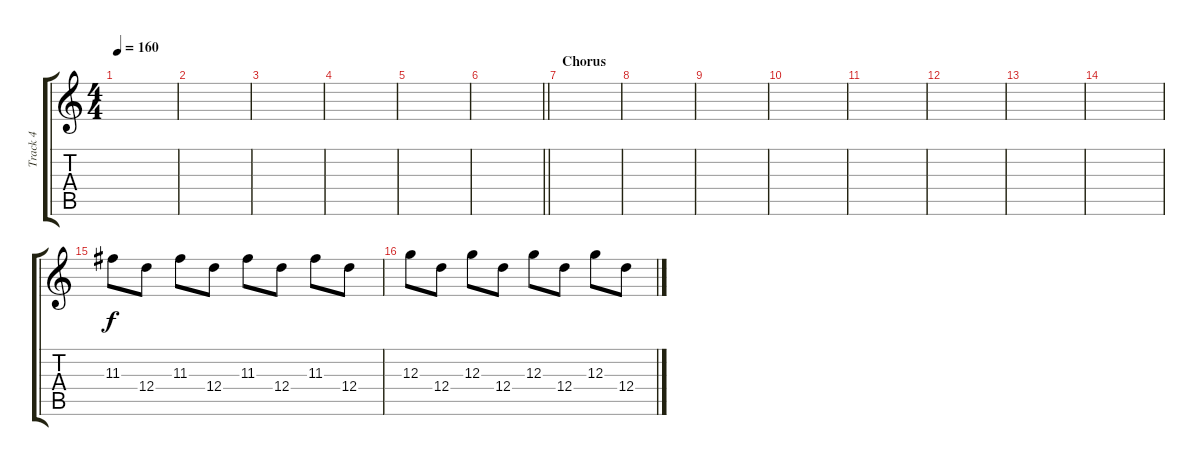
\track ("Track 4" "Track 4") {instrument overdrivenguitar}
\staff {score tabs}
\tuning (E4 B3 G3 D3 A2 E2) {hide}
\ts (4 4)
\tempo 160
\clef g2
\ks c
|
|
|
|
|
\barLineRight lightlight
|
\section ("" "Chorus")
|
|
|
|
|
|
|
|
11.3.8 12.4.8 11.3.8 12.4.8 11.3.8 12.4.8 11.3.8 12.4.8 |
12.3.8 12.4.8 12.3.8 12.4.8 12.3.8 12.4.8 12.3.8 12.4.8
